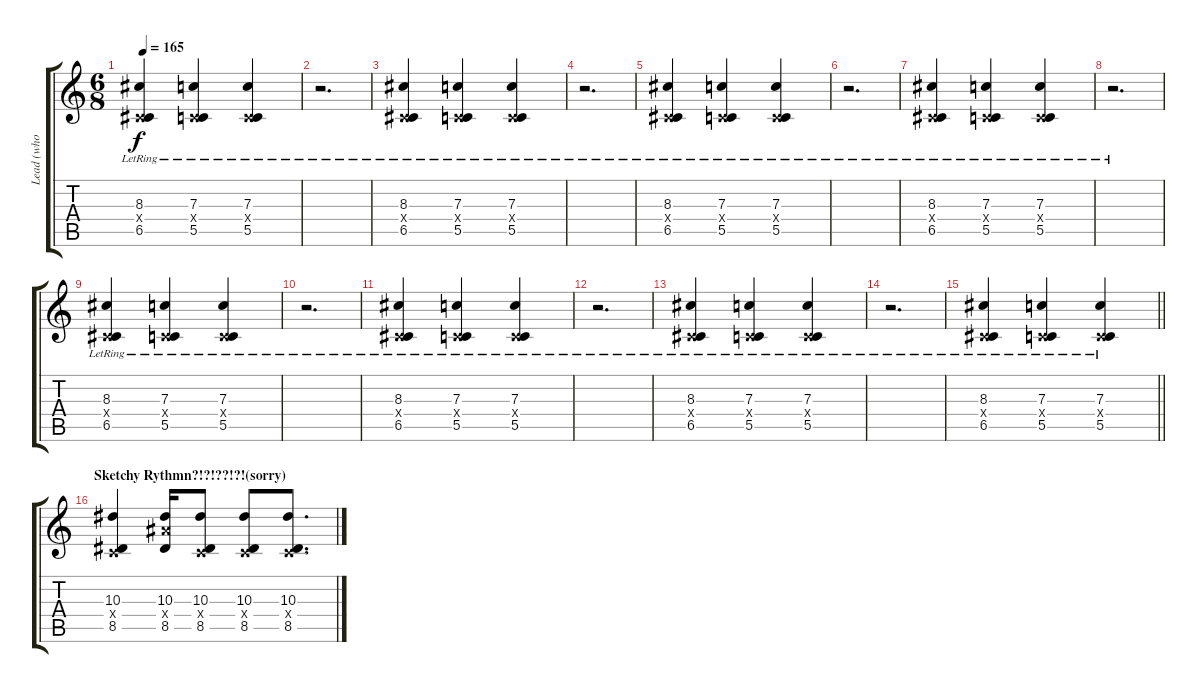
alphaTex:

\track ("Lead (who cares about other parts)" "Lead (who ") {instrument overdrivenguitar}
\staff {score tabs}
\tuning (D4 A3 F3 C3 G2 C2) {hide}
\ts (6 8)
\tempo 165
\clef g2
\ks c
(8.3{lr} 0.4{x} 6.5{lr}).4{dy f} (7.3{lr} 0.4{x} 5.5{lr}).4 (7.3{lr} 0.4{x} 5.5{lr}).4 |
r.2{d} |
(8.3{lr} 0.4{x} 6.5{lr}).4 (7.3{lr} 0.4{x} 5.5{lr}).4 (7.3{lr} 0.4{x} 5.5{lr}).4 |
r.2{d} |
(8.3{lr} 0.4{x} 6.5{lr}).4 (7.3{lr} 0.4{x} 5.5{lr}).4 (7.3{lr} 0.4{x} 5.5{lr}).4 |
r.2{d} |
(8.3{lr} 0.4{x} 6.5{lr}).4 (7.3{lr} 0.4{x} 5.5{lr}).4 (7.3{lr} 0.4{x} 5.5{lr}).4 |
r.2{d} |
(8.3{lr} 0.4{x} 6.5{lr}).4 (7.3{lr} 0.4{x} 5.5{lr}).4 (7.3{lr} 0.4{x} 5.5{lr}).4 |
r.2{d} |
(8.3{lr} 0.4{x} 6.5{lr}).4 (7.3{lr} 0.4{x} 5.5{lr}).4 (7.3{lr} 0.4{x} 5.5{lr}).4 |
r.2{d} |
(8.3{lr} 0.4{x} 6.5{lr}).4 (7.3{lr} 0.4{x} 5.5{lr}).4 (7.3{lr} 0.4{x} 5.5{lr}).4 |
r.2{d} |
\barLineRight lightlight
(8.3{lr} 0.4{x} 6.5{lr}).4 (7.3{lr} 0.4{x} 5.5{lr}).4 (7.3{lr} 0.4{x} 5.5{lr}).4 |
\section ("" "Sketchy Rythmn?!?!??!?!(sorry)")
(10.3 0.4{x} 8.5).4 (10.3 10.4{x} 8.5).16 (10.3 0.4{x} 8.5).8 (10.3 0.4{x} 8.5).8 (10.3 0.4{x} 8.5).8{d}
